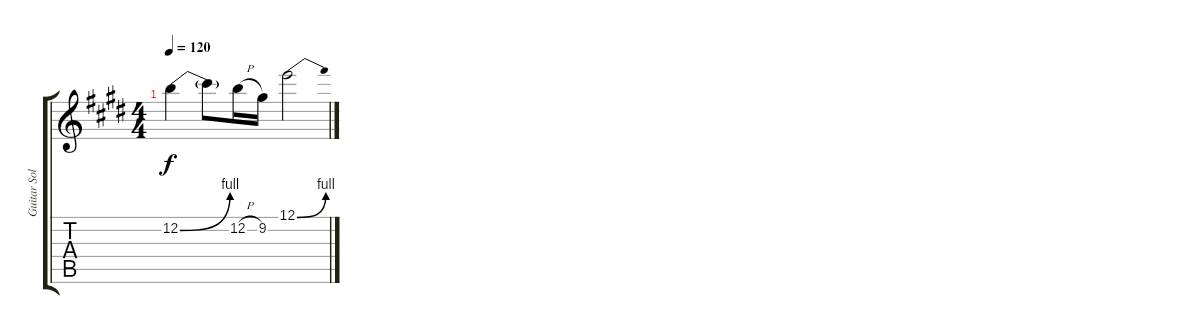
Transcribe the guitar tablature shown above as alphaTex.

\track ("Guitar Solo" "Guitar Sol") {instrument distortionguitar}
\staff {score tabs}
\tuning (E4 B3 G3 D3 A2 E2) {hide}
\ts (4 4)
\tempo 120
\clef g2
\ks e
12.2{be (bend 0 0 60 4)}.4{dy f} 12.2{t}.8 12.2{h}.16 9.2.16 12.1{be (bend 0 0 60 4)}.2
